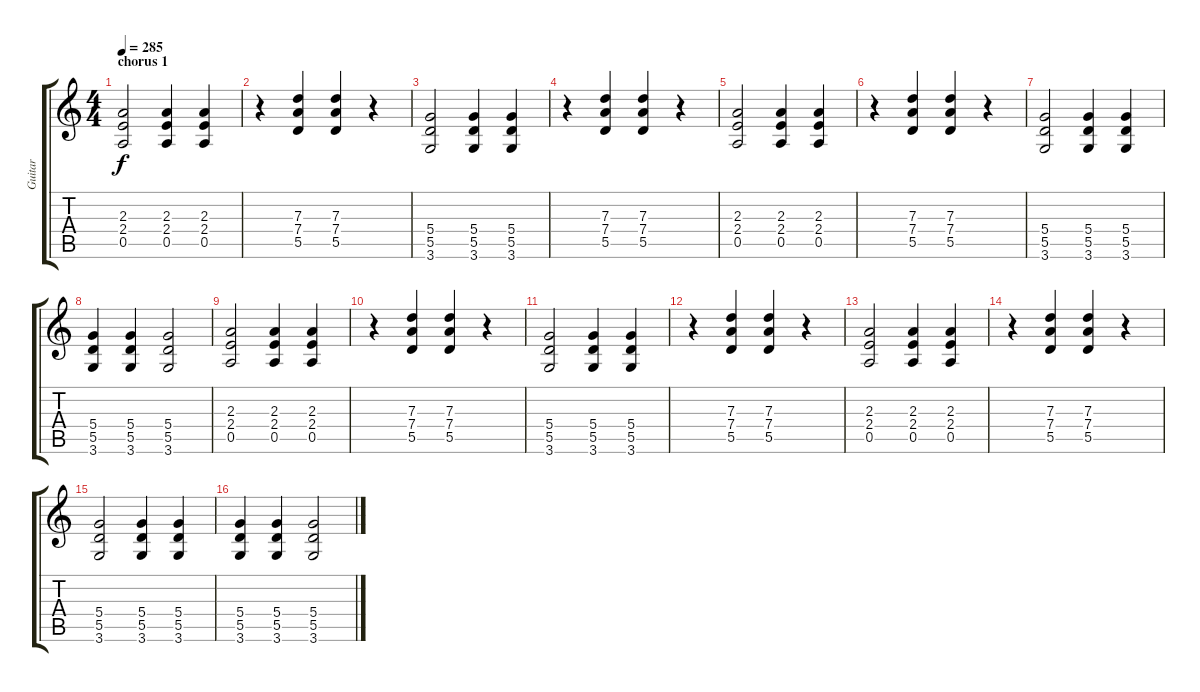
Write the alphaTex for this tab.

\track ("Guitar" "Guitar") {instrument distortionguitar}
\staff {score tabs}
\tuning (E4 B3 G3 D3 A2 E2) {hide}
\ts (4 4)
\section ("" "chorus 1")
\tempo 285
\clef g2
\ks c
(2.3 2.4 0.5).2{dy f} (2.3 2.4 0.5).4 (2.3 2.4 0.5).4 |
r.4 (7.3 7.4 5.5).4 (7.3 7.4 5.5).4 r.4 |
(5.4 5.5 3.6).2 (5.4 5.5 3.6).4 (5.4 5.5 3.6).4 |
r.4 (7.3 7.4 5.5).4 (7.3 7.4 5.5).4 r.4 |
(2.3 2.4 0.5).2 (2.3 2.4 0.5).4 (2.3 2.4 0.5).4 |
r.4 (7.3 7.4 5.5).4 (7.3 7.4 5.5).4 r.4 |
(5.4 5.5 3.6).2 (5.4 5.5 3.6).4 (5.4 5.5 3.6).4 |
(5.4 5.5 3.6).4 (5.4 5.5 3.6).4 (5.4 5.5 3.6).2 |
(2.3 2.4 0.5).2 (2.3 2.4 0.5).4 (2.3 2.4 0.5).4 |
r.4 (7.3 7.4 5.5).4 (7.3 7.4 5.5).4 r.4 |
(5.4 5.5 3.6).2 (5.4 5.5 3.6).4 (5.4 5.5 3.6).4 |
r.4 (7.3 7.4 5.5).4 (7.3 7.4 5.5).4 r.4 |
(2.3 2.4 0.5).2 (2.3 2.4 0.5).4 (2.3 2.4 0.5).4 |
r.4 (7.3 7.4 5.5).4 (7.3 7.4 5.5).4 r.4 |
(5.4 5.5 3.6).2 (5.4 5.5 3.6).4 (5.4 5.5 3.6).4 |
(5.4 5.5 3.6).4 (5.4 5.5 3.6).4 (5.4 5.5 3.6).2
